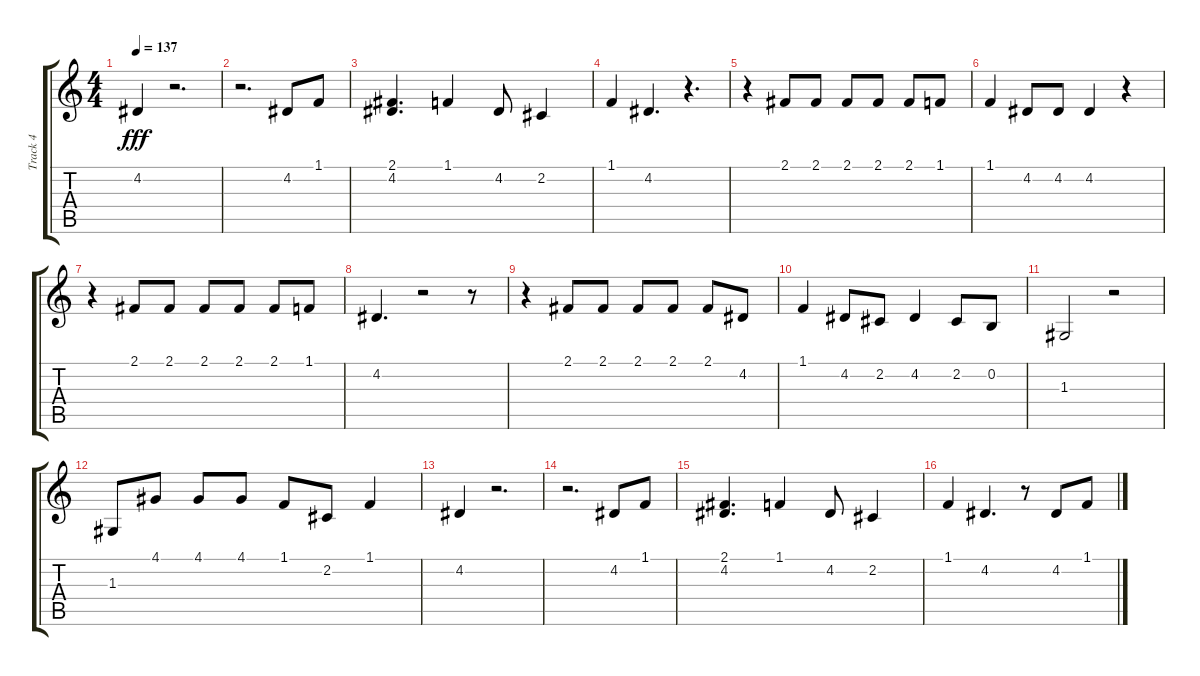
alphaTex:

\track ("Track 4" "Track 4") {instrument lead2sawtooth}
\staff {score tabs}
\tuning (E4 B3 G3 D3 A2 E2) {hide}
\ts (4 4)
\tempo 137
\clef g2
\ks c
4.2.4{dy fff} r.2{d} |
r.2{d} 4.2.8 1.1.8 |
(2.1 4.2).4{d} 1.1.4 4.2.8 2.2.4 |
1.1.4 4.2.4{d} r.4{d} |
r.4 2.1.8 2.1.8 2.1.8 2.1.8 2.1.8 1.1.8 |
1.1.4 4.2.8 4.2.8 4.2.4 r.4 |
r.4 2.1.8 2.1.8 2.1.8 2.1.8 2.1.8 1.1.8 |
4.2.4{d} r.2 r.8 |
r.4 2.1.8 2.1.8 2.1.8 2.1.8 2.1.8 4.2.8 |
1.1.4 4.2.8 2.2.8 4.2.4 2.2.8 0.2.8 |
1.3.2 r.2 |
1.3.8 4.1.8 4.1.8 4.1.8 1.1.8 2.2.8 1.1.4 |
4.2.4 r.2{d} |
r.2{d} 4.2.8 1.1.8 |
(2.1 4.2).4{d} 1.1.4 4.2.8 2.2.4 |
1.1.4 4.2.4{d} r.8 4.2.8 1.1.8
